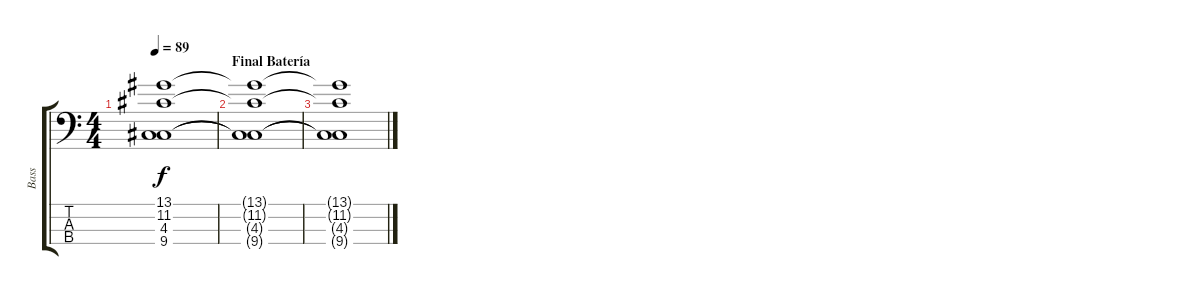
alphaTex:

\track ("Bass" "Bass") {instrument fretlessbass}
\staff {score tabs}
\tuning (G2 D2 A1 E1) {hide}
\ts (4 4)
\tempo 89
\clef f4
\ks c
(13.1 11.2 4.3 9.4).1{dy f} |
\section ("" "Final Batería")
(13.1{t} 11.2{t} 4.3{t} 9.4{t}).1 |
(13.1{t} 11.2{t} 4.3{t} 9.4{t}).1
